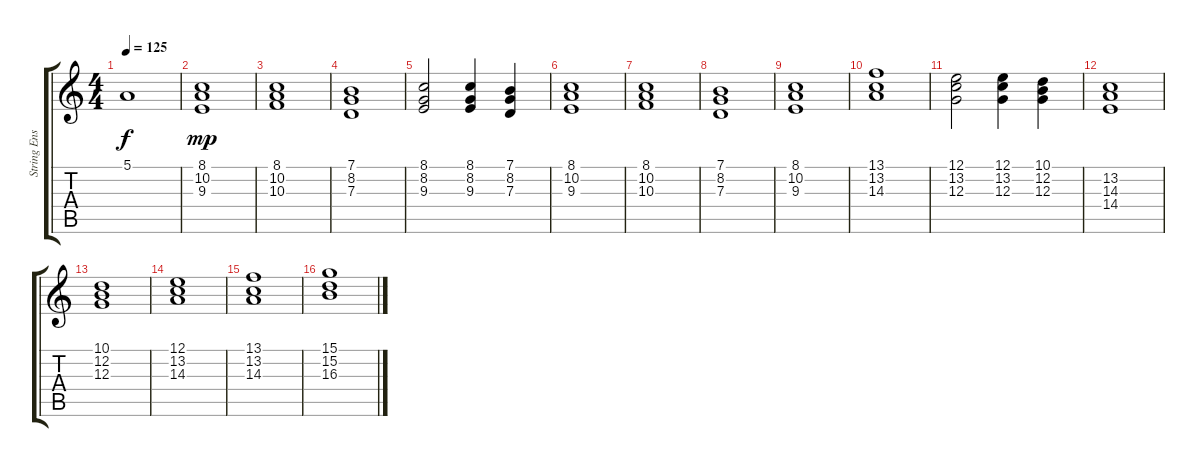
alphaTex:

\track ("String Ensemble" "String Ens") {instrument stringensemble1}
\staff {score tabs}
\tuning (E4 B3 G3 D3 A2 E2) {hide}
\ts (4 4)
\tempo 125
\clef g2
\ks c
5.1{t}.1{dy f} |
(8.1 10.2 9.3).1{dy mp} |
(8.1 10.2 10.3).1 |
(7.1 8.2 7.3).1 |
(8.1 8.2 9.3).2 (8.1 8.2 9.3).4 (7.1 8.2 7.3).4 |
(8.1 10.2 9.3).1 |
(8.1 10.2 10.3).1 |
(7.1 8.2 7.3).1 |
(8.1 10.2 9.3).1 |
(13.1 13.2 14.3).1 |
(12.1 13.2 12.3).2 (12.1 13.2 12.3).4 (10.1 12.2 12.3).4 |
(13.2 14.3 14.4).1 |
(10.1 12.2 12.3).1 |
(12.1 13.2 14.3).1 |
(13.1 13.2 14.3).1 |
(15.1 15.2 16.3).1
